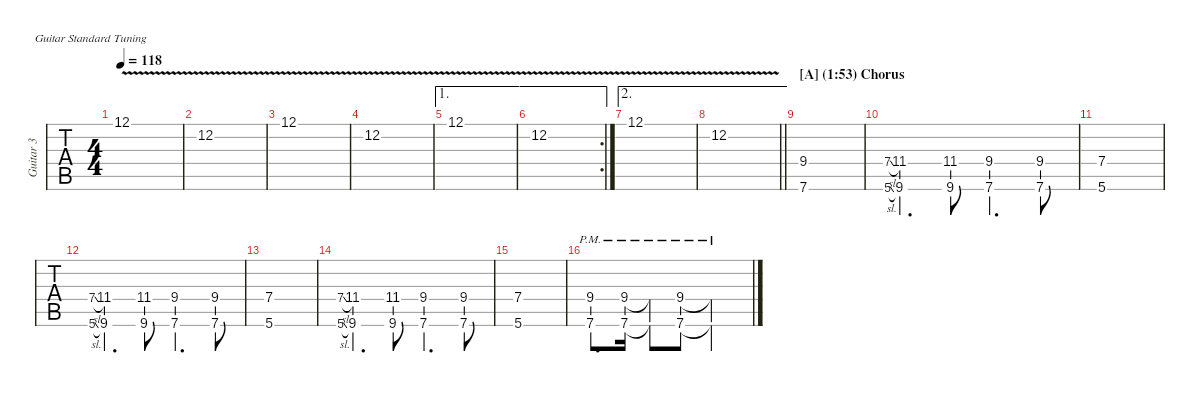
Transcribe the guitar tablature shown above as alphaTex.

\defaultSystemsLayout 4
\hideDynamics
\bracketExtendMode nobrackets
\multiTrackTrackNamePolicy allsystems
\firstSystemTrackNameMode fullname
\otherSystemsTrackNameMode fullname
\otherSystemsTrackNameOrientation horizontal
\track ("Guitar 3" "Guitar 3") {instrument overdrivenguitar}
\staff {tabs}
\tuning (E4 B3 G3 D3 A2 E2)
\ts (4 4)
\scale
0.981405
\tempo 118
\accidentals auto
\clef g2
\ottava regular
\simile none
\ks c
12.1{v}.1{dy mf} |
\scale
0.97074 12.2{v}.1 |
\scale
1.05466 12.1{v}.1 |
\scale
0.989741 12.2{v}.1 |
\ae 1
\scale
0.984408 12.1{v}.1 |
\ae 1
\rc 2
\scale
0.971194 12.2{v}.1 |
\ae 2
\scale
1.01858 12.1{v}.1 |
\ae 2
\scale
0.981423
\barLineRight lightlight
12.2{v}.1 |
\section ("A" "(1:53) Chorus")
\scale
1.07246 (7.6 9.4).1 |
\scale
0.976475 (5.6{sl} 7.4{sl}).8{gr} (9.6{acc #} 11.4{acc #}).4{d} (9.6{acc #} 11.4{acc #}).8 (7.6 9.4).4{d} (7.6 9.4).8 |
\scale
0.970745 (5.6 7.4).1 |
\scale
0.980318 (5.6{sl} 7.4{sl}).8{gr} (9.6{acc #} 11.4{acc #}).4{d} (9.6{acc #} 11.4{acc #}).8 (7.6 9.4).4{d} (7.6 9.4).8 |
\scale
1.06376 (5.6 7.4).1 |
\scale
0.978439 (5.6{sl} 7.4{sl}).8{gr} (9.6{acc #} 11.4{acc #}).4{d} (9.6{acc #} 11.4{acc #}).8 (7.6 9.4).4{d} (7.6 9.4).8 |
\scale
0.979365 (5.6 7.4).1 |
\scale
0.978438 (7.6{pm} 9.4{pm}).8{d} (7.6{pm} 9.4{pm}).16 (7.6{pm t} 9.4{pm t}).8 (7.6{pm} 9.4{pm}).8 (7.6{pm t} 9.4{pm t}).2
